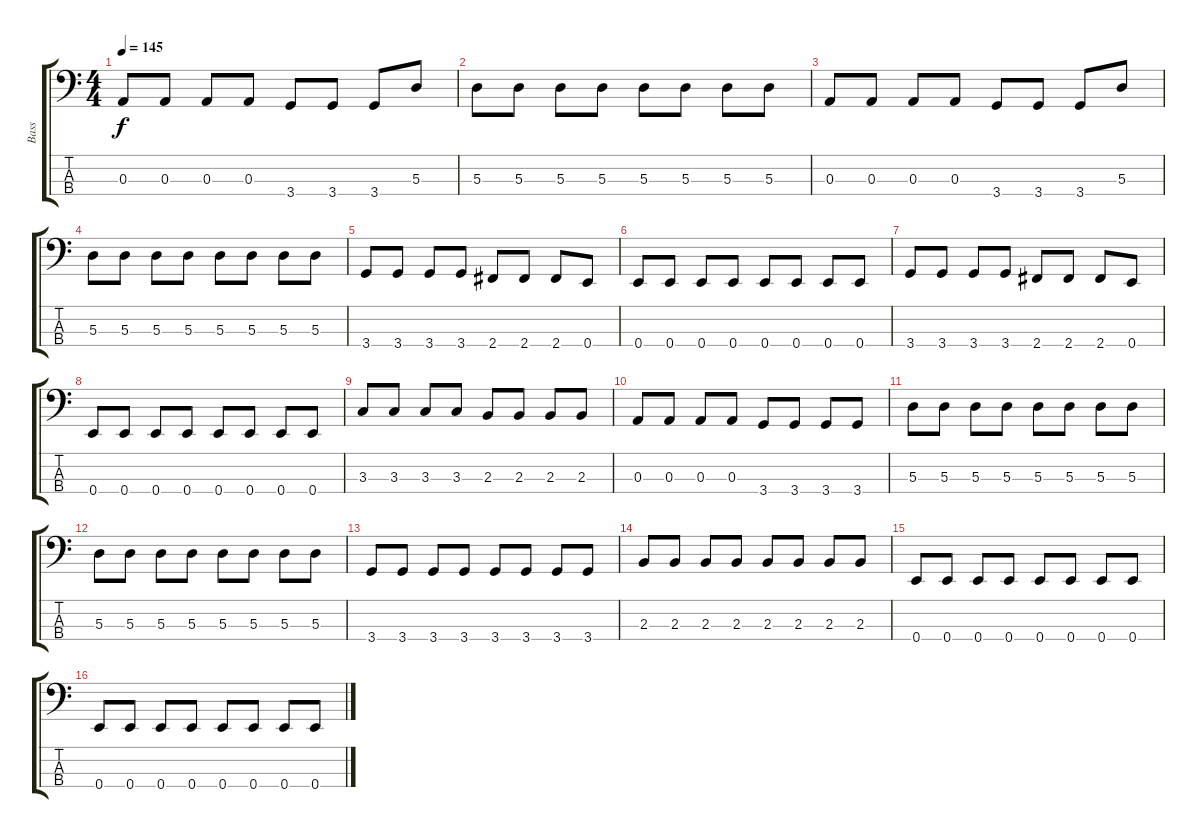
\track ("Bass" "Bass") {instrument electricbassfinger}
\staff {score tabs}
\tuning (G2 D2 A1 E1) {hide}
\ts (4 4)
\tempo 145
\clef f4
\ks c
0.3.8{dy f} 0.3.8 0.3.8 0.3.8 3.4.8 3.4.8 3.4.8 5.3.8 |
5.3.8 5.3.8 5.3.8 5.3.8 5.3.8 5.3.8 5.3.8 5.3.8 |
0.3.8 0.3.8 0.3.8 0.3.8 3.4.8 3.4.8 3.4.8 5.3.8 |
5.3.8 5.3.8 5.3.8 5.3.8 5.3.8 5.3.8 5.3.8 5.3.8 |
3.4.8 3.4.8 3.4.8 3.4.8 2.4.8 2.4.8 2.4.8 0.4.8 |
0.4.8 0.4.8 0.4.8 0.4.8 0.4.8 0.4.8 0.4.8 0.4.8 |
3.4.8 3.4.8 3.4.8 3.4.8 2.4.8 2.4.8 2.4.8 0.4.8 |
0.4.8 0.4.8 0.4.8 0.4.8 0.4.8 0.4.8 0.4.8 0.4.8 |
3.3.8 3.3.8 3.3.8 3.3.8 2.3.8 2.3.8 2.3.8 2.3.8 |
0.3.8 0.3.8 0.3.8 0.3.8 3.4.8 3.4.8 3.4.8 3.4.8 |
5.3.8 5.3.8 5.3.8 5.3.8 5.3.8 5.3.8 5.3.8 5.3.8 |
5.3.8 5.3.8 5.3.8 5.3.8 5.3.8 5.3.8 5.3.8 5.3.8 |
3.4.8 3.4.8 3.4.8 3.4.8 3.4.8 3.4.8 3.4.8 3.4.8 |
2.3.8 2.3.8 2.3.8 2.3.8 2.3.8 2.3.8 2.3.8 2.3.8 |
0.4.8 0.4.8 0.4.8 0.4.8 0.4.8 0.4.8 0.4.8 0.4.8 |
0.4.8 0.4.8 0.4.8 0.4.8 0.4.8 0.4.8 0.4.8 0.4.8
